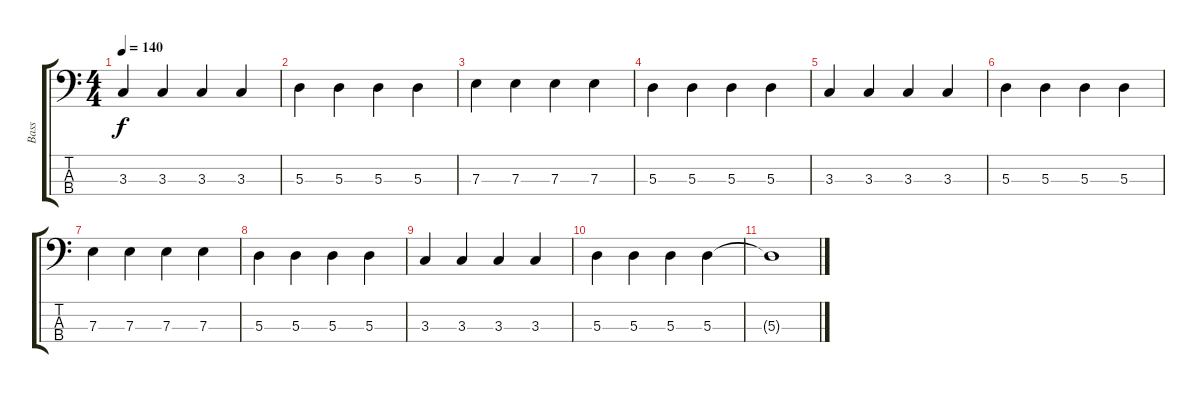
\track ("Bass" "Bass") {instrument electricbassfinger}
\staff {score tabs}
\tuning (G2 D2 A1 E1) {hide}
\ts (4 4)
\tempo 140
\clef f4
\ks c
3.3.4{dy f} 3.3.4 3.3.4 3.3.4 |
5.3.4 5.3.4 5.3.4 5.3.4 |
7.3.4 7.3.4 7.3.4 7.3.4 |
5.3.4 5.3.4 5.3.4 5.3.4 |
3.3.4 3.3.4 3.3.4 3.3.4 |
5.3.4 5.3.4 5.3.4 5.3.4 |
7.3.4 7.3.4 7.3.4 7.3.4 |
5.3.4 5.3.4 5.3.4 5.3.4 |
3.3.4 3.3.4 3.3.4 3.3.4 |
5.3.4 5.3.4 5.3.4 5.3.4 |
5.3{t}.1
